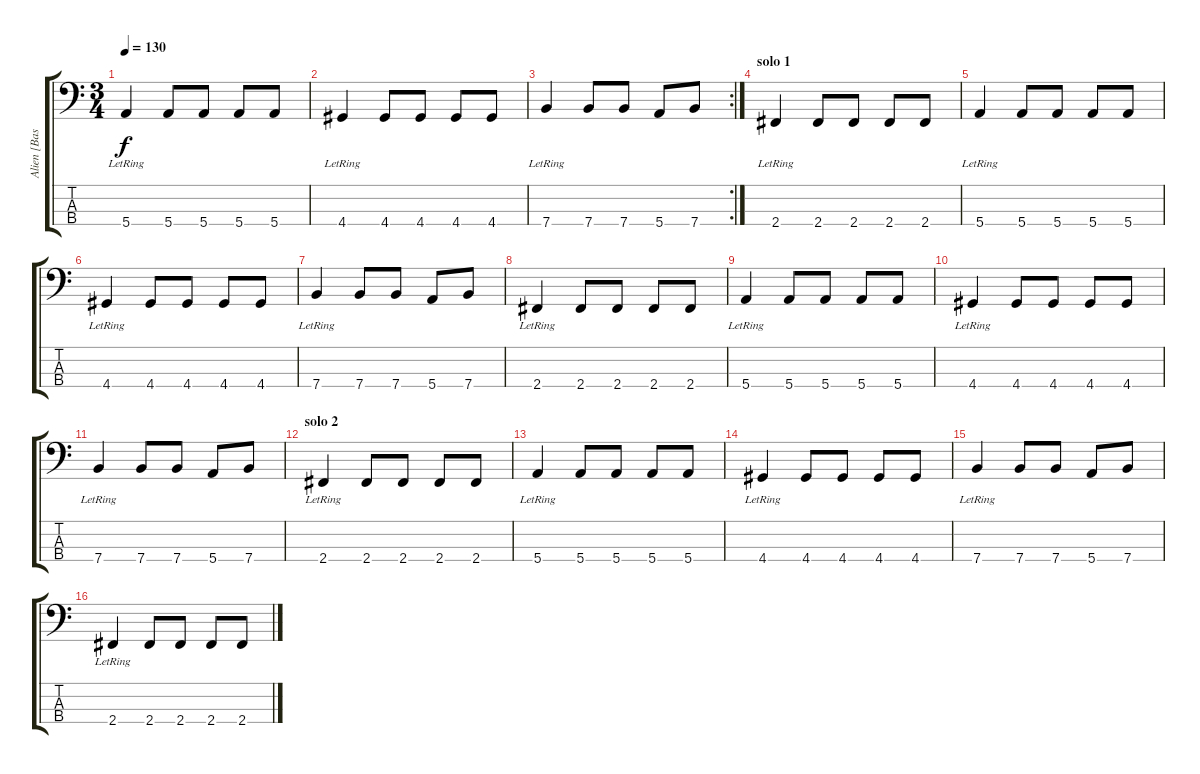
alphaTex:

\track ("Alien [Bass]" "Alien [Bas") {instrument electricbasspick}
\staff {score tabs}
\tuning (G2 D2 A1 E1) {hide}
\ts (3 4)
\tempo 130
\clef f4
\ks c
5.4{lr}.4{dy f} 5.4.8 5.4.8 5.4.8 5.4.8 |
4.4{lr}.4 4.4.8 4.4.8 4.4.8 4.4.8 |
\rc 2
7.4{lr}.4 7.4.8 7.4.8 5.4.8 7.4.8 |
\section ("" "solo 1")
2.4{lr}.4 2.4.8 2.4.8 2.4.8 2.4.8 |
5.4{lr}.4 5.4.8 5.4.8 5.4.8 5.4.8 |
4.4{lr}.4 4.4.8 4.4.8 4.4.8 4.4.8 |
7.4{lr}.4 7.4.8 7.4.8 5.4.8 7.4.8 |
2.4{lr}.4 2.4.8 2.4.8 2.4.8 2.4.8 |
5.4{lr}.4 5.4.8 5.4.8 5.4.8 5.4.8 |
4.4{lr}.4 4.4.8 4.4.8 4.4.8 4.4.8 |
7.4{lr}.4 7.4.8 7.4.8 5.4.8 7.4.8 |
\section ("" "solo 2")
2.4{lr}.4 2.4.8 2.4.8 2.4.8 2.4.8 |
5.4{lr}.4 5.4.8 5.4.8 5.4.8 5.4.8 |
4.4{lr}.4 4.4.8 4.4.8 4.4.8 4.4.8 |
7.4{lr}.4 7.4.8 7.4.8 5.4.8 7.4.8 |
2.4{lr}.4 2.4.8 2.4.8 2.4.8 2.4.8
